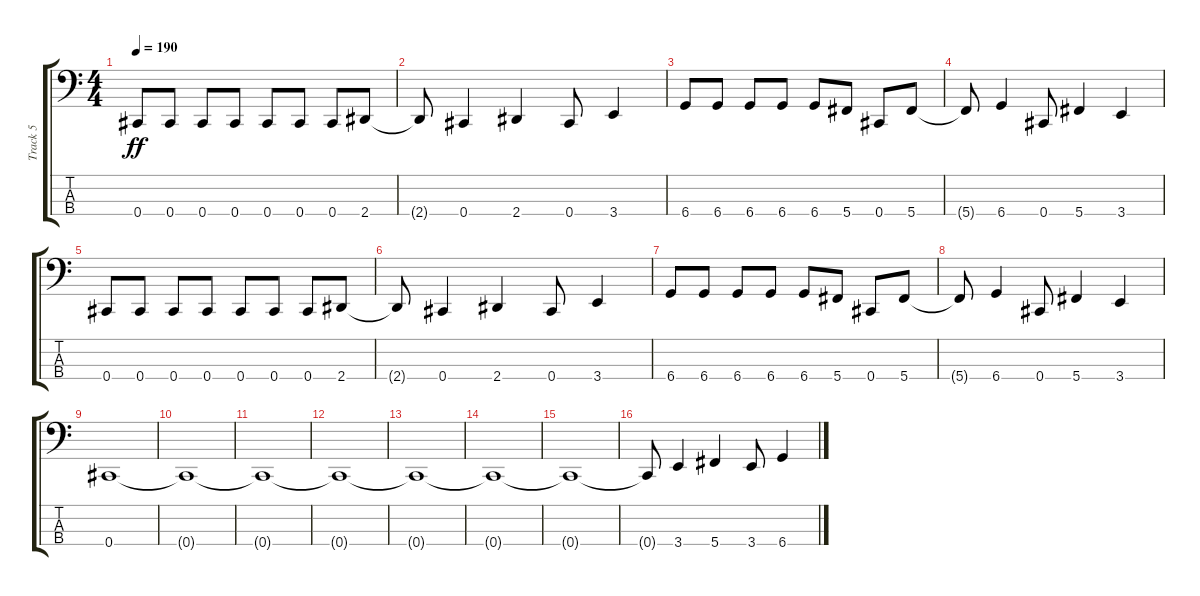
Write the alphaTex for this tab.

\track ("Track 5" "Track 5") {instrument electricbasspick}
\staff {score tabs}
\tuning (E2 B1 Gb1 Db1) {hide}
\ts (4 4)
\tempo 190
\clef f4
\ks c
0.4.8{dy ff} 0.4.8 0.4.8 0.4.8 0.4.8 0.4.8 0.4.8 2.4.8 |
2.4{t}.8 0.4.4 2.4.4 0.4.8 3.4.4 |
6.4.8 6.4.8 6.4.8 6.4.8 6.4.8 5.4.8 0.4.8 5.4.8 |
5.4{t}.8 6.4.4 0.4.8 5.4.4 3.4.4 |
0.4.8 0.4.8 0.4.8 0.4.8 0.4.8 0.4.8 0.4.8 2.4.8 |
2.4{t}.8 0.4.4 2.4.4 0.4.8 3.4.4 |
6.4.8 6.4.8 6.4.8 6.4.8 6.4.8 5.4.8 0.4.8 5.4.8 |
5.4{t}.8 6.4.4 0.4.8 5.4.4 3.4.4 |
0.4.1 |
0.4{t}.1 |
0.4{t}.1 |
0.4{t}.1 |
0.4{t}.1 |
0.4{t}.1 |
0.4{t}.1 |
0.4{t}.8 3.4.4 5.4.4 3.4.8 6.4.4
